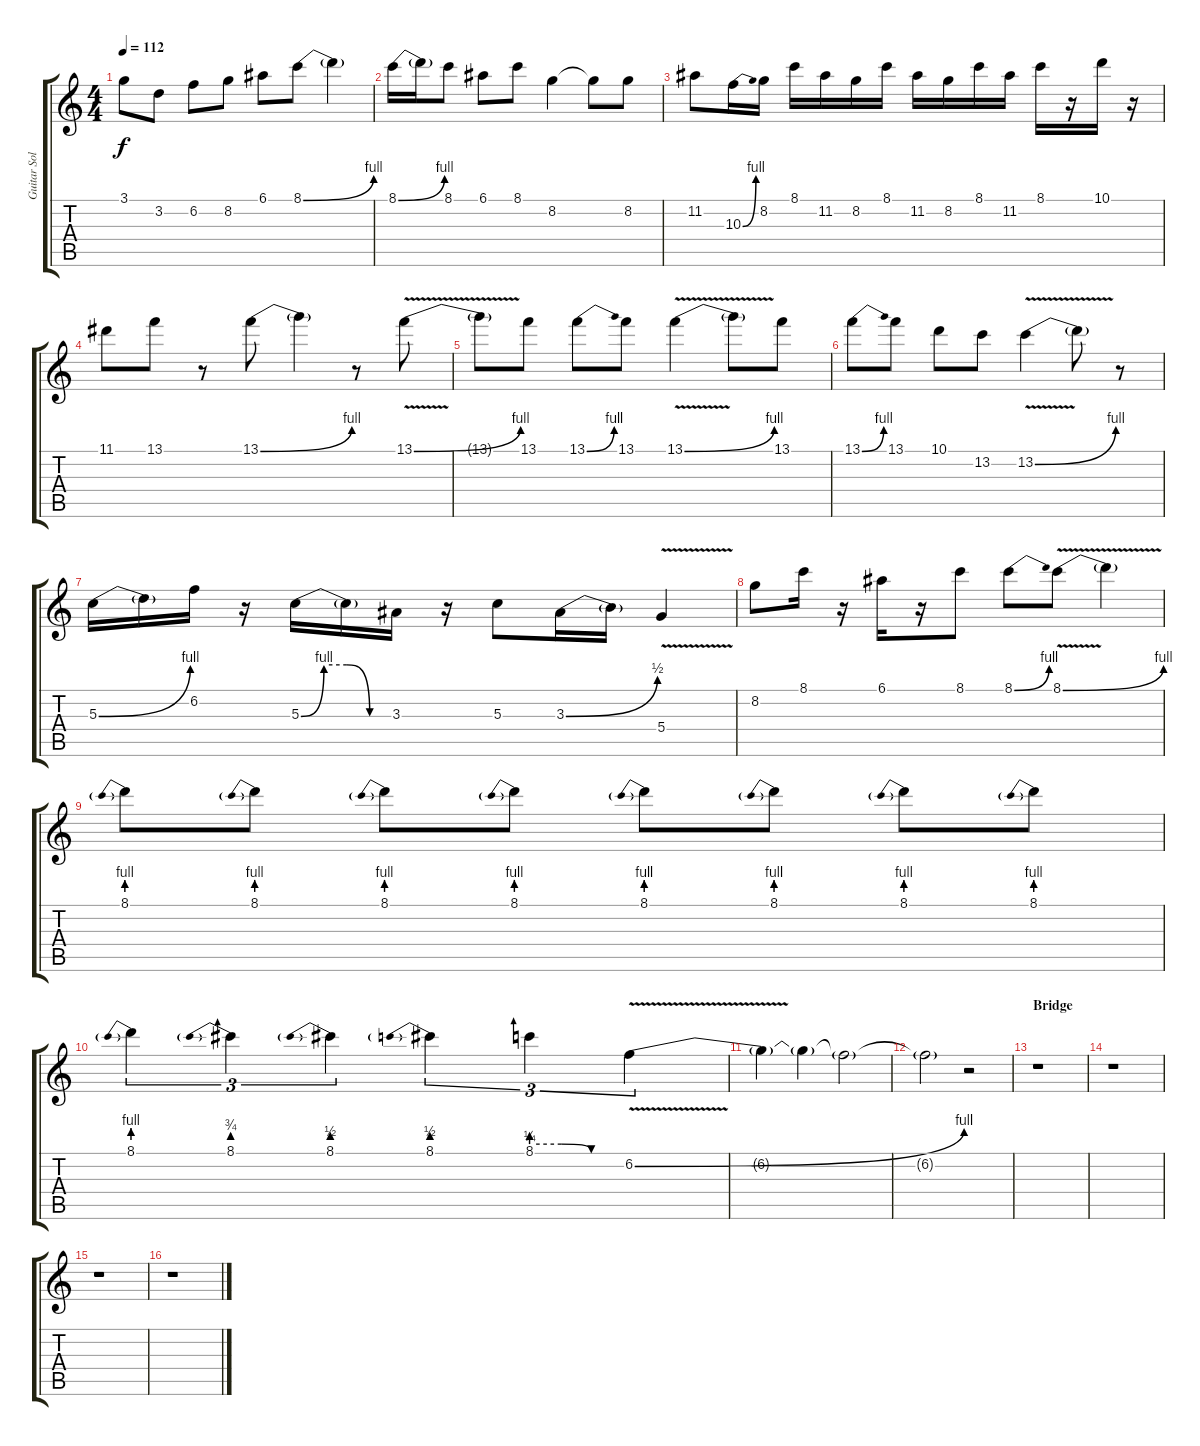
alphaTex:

\track ("Guitar Solo" "Guitar Sol") {instrument overdrivenguitar}
\staff {score tabs}
\tuning (E4 B3 G3 D3 A2 E2) {hide}
\ts (4 4)
\tempo 112
\clef g2
\ks c
3.1.8{dy f} 3.2.8 6.2.8 8.2.8 6.1.8 8.1{be (bend 0 0 60 4)}.8 8.1{t}.4 |
8.1{be (bend 0 0 60 4)}.16 8.1{t}.16 8.1.8 6.1.8 8.1.8 8.2.4 8.2{t}.8 8.2.8 |
11.2.8 10.3{be (bend 0 0 60 4)}.16 8.2.16 8.1.16 11.2.16 8.2.16 8.1.16 11.2.16 8.2.16 8.1.16 11.2.16 8.1.16 r.16 10.1.16 r.16 |
11.1.8 13.1.8 r.8 13.1{be (bend 0 0 60 4)}.8 13.1{t}.4 r.8 13.1{be (bend 0 0 60 4) v}.8 |
13.1{t}.8 13.1.8 13.1{be (bend 0 0 60 4)}.8 13.1.8 13.1{be (bend 0 0 60 4) v}.4 13.1{t}.8 13.1.8 |
13.1{be (bend 0 0 60 4)}.8 13.1.8 10.1.8 13.2.8 13.2{be (bend 0 0 60 4) v}.4 13.2{t}.8 r.8 |
5.3{be (bend 0 0 60 4)}.16 5.3{t}.16 6.2.16 r.16 5.3{be (custom 0 0 15 4 30 4 45 0 60 0)}.16 5.3{t}.16 3.3.16 r.16 5.3.8 3.3{be (bend 0 0 60 2)}.16 3.3{t}.16 5.4{v}.4 |
8.2.8 8.1.16 r.16 6.1.16 r.16 8.1.8 8.1{be (bend 0 0 60 4)}.8 8.1{be (bend 0 0 60 4) v}.8 8.1{t}.4 |
8.1{be (prebend 0 4 60 4)}.8 8.1{be (prebend 0 4 60 4)}.8 8.1{be (prebend 0 4 60 4)}.8 8.1{be (prebend 0 4 60 4)}.8 8.1{be (prebend 0 4 60 4)}.8 8.1{be (prebend 0 4 60 4)}.8 8.1{be (prebend 0 4 60 4)}.8 8.1{be (prebend 0 4 60 4)}.8 |
8.1{be (prebend 0 4 60 4)}.4{tu (3 2)} 8.1{be (prebend 0 3 60 3)}.4{tu (3 2)} 8.1{be (prebend 0 2 60 2)}.4{tu (3 2)} 8.1{be (prebend 0 2 60 2)}.4{tu (3 2)} 8.1{be (custom 0 1 20 1 40 0 60 0)}.4{tu (3 2)} 6.2{be (bend 0 0 60 4) v}.4{tu (3 2)} |
6.2{t}.4 6.2{t}.4 6.2{t}.2 |
6.2{t}.2 r.2 |
\section ("" "Bridge")
r.1 |
r.1 |
r.1 |
r.1
